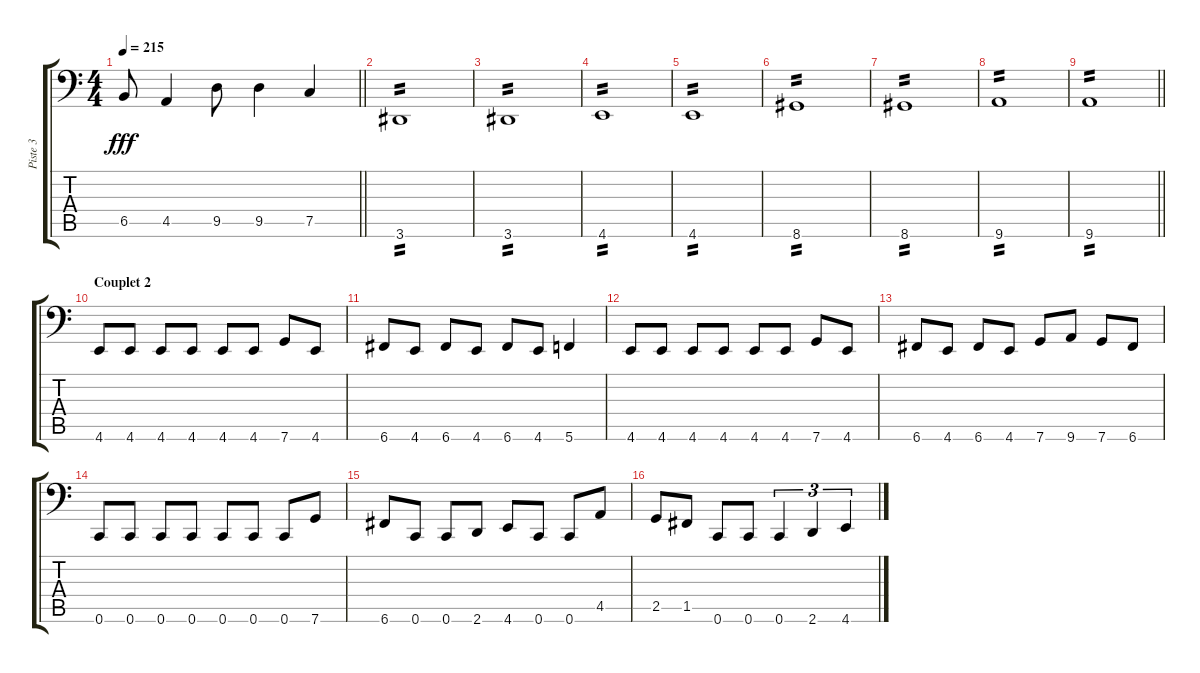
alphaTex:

\track ("Piste 3" "Piste 3") {instrument electricbasspick}
\staff {score tabs}
\tuning (C3 G2 Eb2 Bb1 F1 C1) {hide}
\ts (4 4)
\tempo 215
\clef f4
\barLineRight lightlight
\ks c
6.5{t}.8{dy fff} 4.5.4 9.5.8 9.5.4 7.5.4 |
3.6.1{tp 2} |
3.6.1{tp 2} |
4.6.1{tp 2} |
4.6.1{tp 2} |
8.6.1{tp 2} |
8.6.1{tp 2} |
9.6.1{tp 2} |
\barLineRight lightlight
9.6.1{tp 2} |
\section ("" "Couplet 2")
4.6.8 4.6.8 4.6.8 4.6.8 4.6.8 4.6.8 7.6.8 4.6.8 |
6.6.8 4.6.8 6.6.8 4.6.8 6.6.8 4.6.8 5.6.4 |
4.6.8 4.6.8 4.6.8 4.6.8 4.6.8 4.6.8 7.6.8 4.6.8 |
6.6.8 4.6.8 6.6.8 4.6.8 7.6.8 9.6.8 7.6.8 6.6.8 |
0.6.8 0.6.8 0.6.8 0.6.8 0.6.8 0.6.8 0.6.8 7.6.8 |
6.6.8 0.6.8 0.6.8 2.6.8 4.6.8 0.6.8 0.6.8 4.5.8 |
2.5.8 1.5.8 0.6.8 0.6.8 0.6.4{tu (3 2)} 2.6.4{tu (3 2)} 4.6.4{tu (3 2)}
